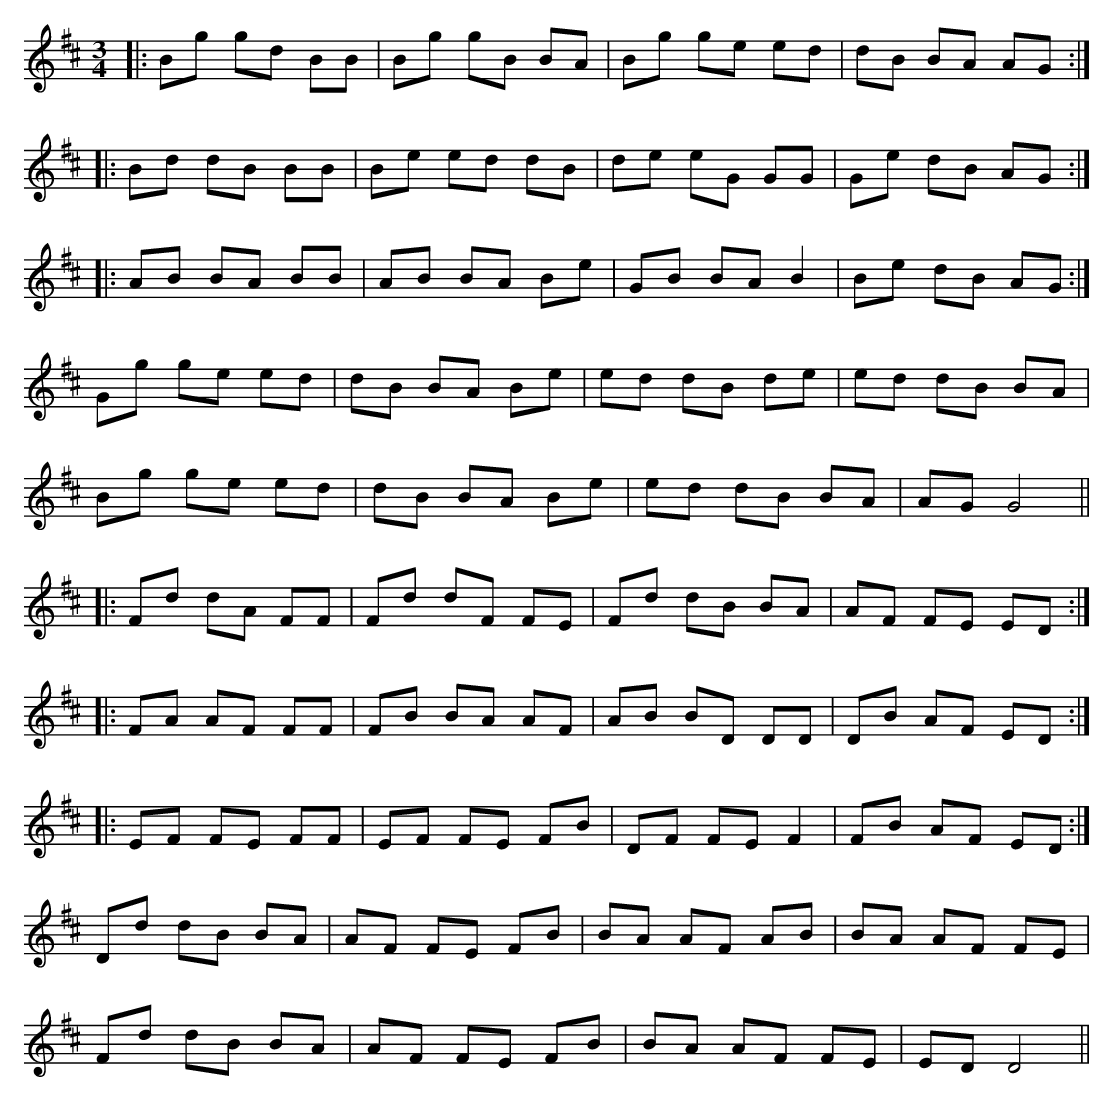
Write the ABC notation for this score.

X:1
M:3/4
K:D
|:Bg gd BB|Bg gB BA|Bg ge ed|dB BA AG:|
|:Bd dB BB|Be ed dB|de eG GG|Ge dB AG:|
|:AB BA BB|AB BA Be|GB BA B2|Be dB AG:|
Gg ge ed|dB BA Be|ed dB de|ed dB BA|
Bg ge ed|dB BA Be|ed dB BA|AG G4||
|:Fd dA FF|Fd dF FE|Fd dB BA|AF FE ED:|
|:FA AF FF|FB BA AF|AB BD DD|DB AF ED:|
|:EF FE FF|EF FE FB|DF FE F2|FB AF ED:|
Dd dB BA|AF FE FB|BA AF AB|BA AF FE|
Fd dB BA|AF FE FB|BA AF FE|ED D4||
